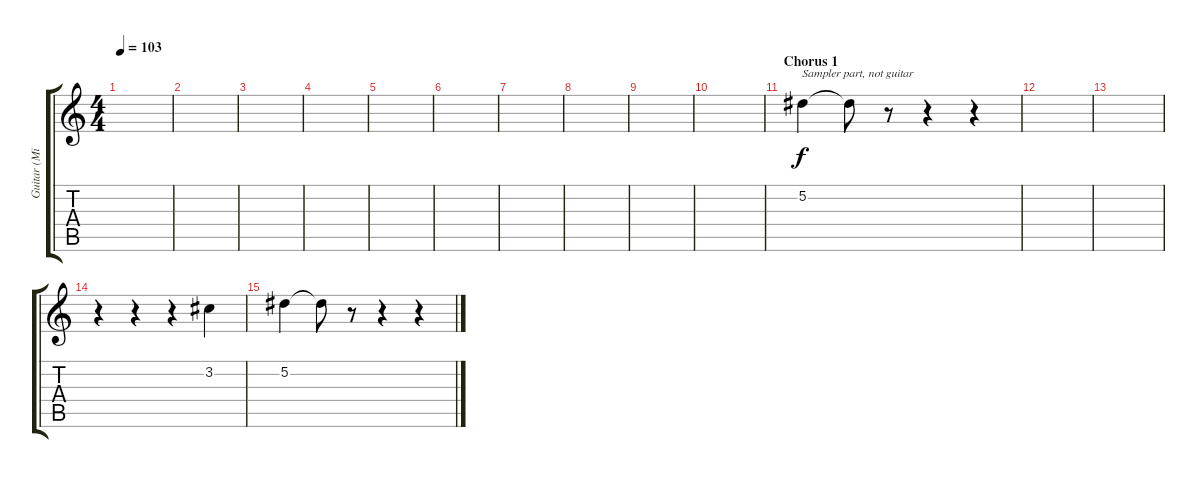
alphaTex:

\track ("Guitar (Mike Shinoda)" "Guitar (Mi") {instrument distortionguitar}
\staff {score tabs}
\tuning (Eb4 Bb3 Gb3 Db3 Ab2 Db2) {hide}
\ts (4 4)
\tempo 103
\clef g2
\ks c
|
|
|
|
|
|
|
|
|
|
\section ("" "Chorus 1")
5.2.4{txt "Sampler part, not guitar" volume 13 instrument pad1newage} 5.2{t}.8 r.8 r.4 r.4 |
|
|
r.4 r.4 r.4 3.2.4{volume 13 instrument pad1newage} |
5.2.4{volume 13 instrument pad1newage} 5.2{t}.8 r.8 r.4 r.4
